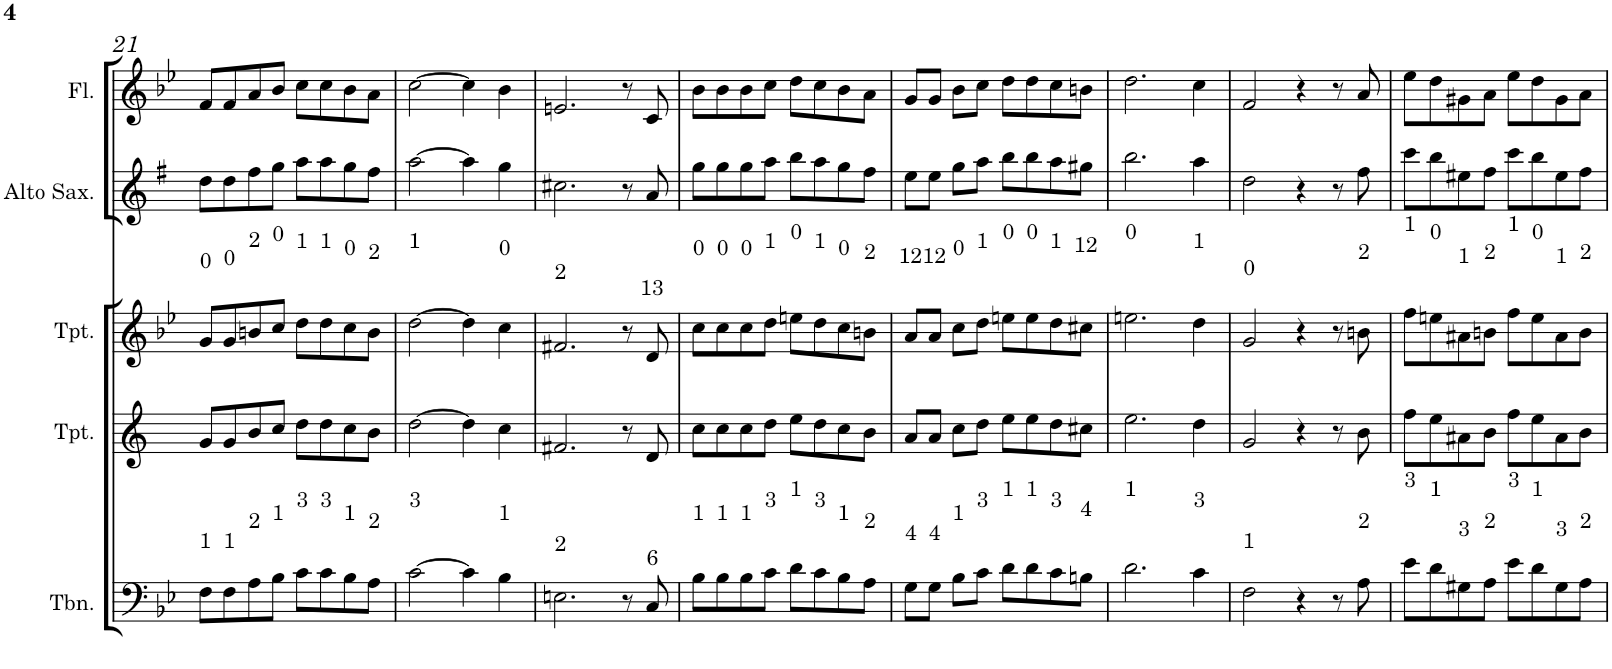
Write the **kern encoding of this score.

**kern	**kern	**kern	**kern	**kern
*part5	*part4	*part3	*part2	*part1
*staff5	*staff4	*staff3	*staff2	*staff1
*I"C clavF	*I"Bb	*I"Bb - Pirata	*I"Eb	*I"C clavG
!!LO:PB:g=z
*clefF4	*clefG2	*clefG2	*clefG2	*clefG2
*	*Trd1c2	*Trd1c2	*Trd5c9	*
*k[b-e-]	*k[]	*k[b-e-]	*k[f#]	*k[b-e-]
*B-:	*C:	*B-:	*G:	*B-:
*M4/4	*M4/4	*M4/4	*M4/4	*M4/4
=21	=21	=21	=21	=21
8F\L	8g/L	8g/L	8dd\L	8f/L
8F\	8g/	8g/	8dd\	8f/
8A\	8b/	8bn/	8ff#\	8a/
8B-\J	8cc/J	8cc/J	8gg\J	8b-/J
8c\L	8dd\L	8dd\L	8aa\L	8cc\L
8c\	8dd\	8dd\	8aa\	8cc\
8B-\	8cc\	8cc\	8gg\	8b-\
8A\J	8b\J	8b\J	8ff#\J	8a\J
=22	=22	=22	=22	=22
[>2c\	[>2dd\	[>2dd\	[>2aa\	[>2cc\
4c\]	4dd\]	4dd\]	4aa\]	4cc\]
4B-\	4cc\	4cc\	4gg\	4b-\
=23	=23	=23	=23	=23
2.En\	2.f#X/	2.f#X/	2.cc#X\	2.en/
8r	8r	8r	8r	8r
8C/	8d/	8d/	8a/	8c/
=24	=24	=24	=24	=24
8B-\L	8cc\L	8cc\L	8gg\L	8b-\L
8B-\	8cc\	8cc\	8gg\	8b-\
8B-\	8cc\	8cc\	8gg\	8b-\
8c\J	8dd\J	8dd\J	8aa\J	8cc\J
8d\L	8ee\L	8een\L	8bb\L	8dd\L
8c\	8dd\	8dd\	8aa\	8cc\
8B-\	8cc\	8cc\	8gg\	8b-\
8A\J	8b\J	8bn\J	8ff#\J	8a\J
=25	=25	=25	=25	=25
8G\L	8a/L	8a/L	8ee\L	8g/L
8G\J	8a/J	8a/J	8ee\J	8g/J
8B-\L	8cc\L	8cc\L	8gg\L	8b-\L
8c\J	8dd\J	8dd\J	8aa\J	8cc\J
8d\L	8ee\L	8een\L	8bb\L	8dd\L
8d\	8ee\	8ee\	8bb\	8dd\
8c\	8dd\	8dd\	8aa\	8cc\
8Bn\J	8cc#X\J	8cc#X\J	8gg#X\J	8bn\J
=26	=26	=26	=26	=26
2.d\	2.ee\	2.een\	2.bb\	2.dd\
4c\	4dd\	4dd\	4aa\	4cc\
=27	=27	=27	=27	=27
2F\	2g/	2g/	2dd\	2f/
4r	4r	4r	4r	4r
8r	8r	8r	8r	8r
8A\	8b\	8bn\	8ff#\	8a/
=28	=28	=28	=28	=28
8e-\L	8ff\L	8ff\L	8ccc\L	8ee-\L
8d\	8ee\	8een\	8bb\	8dd\
8G#X\	8a#X\	8a#X\	8ee#X\	8g#X\
8A\J	8b\J	8bn\J	8ff#\J	8a\J
8e-\L	8ff\L	8ff\L	8ccc\L	8ee-\L
8d\	8ee\	8ee\	8bb\	8dd\
8G#\	8a#\	8a#\	8ee#\	8g#\
8A\J	8b\J	8b\J	8ff#\J	8a\J
=	=	=	=	=
*-	*-	*-	*-	*-
